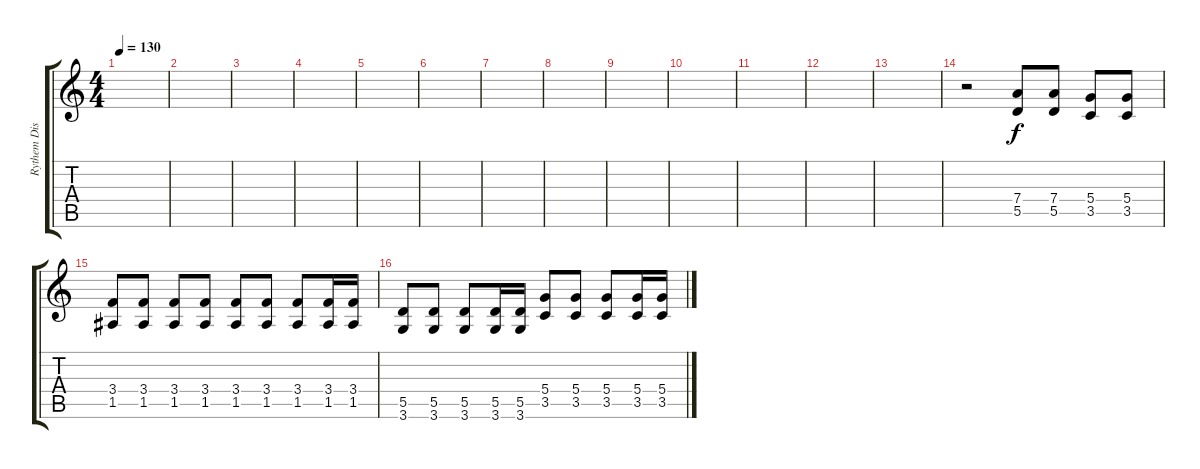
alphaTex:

\track ("Rythem Distortion" "Rythem Dis") {instrument distortionguitar}
\staff {score tabs}
\tuning (E4 B3 G3 D3 A2 E2) {hide}
\ts (4 4)
\tempo 130
\clef g2
\ks c
|
|
|
|
|
|
|
|
|
|
|
|
|
r.2 (7.4 5.5).8 (7.4 5.5).8 (5.4 3.5).8 (5.4 3.5).8 |
(3.4 1.5).8 (3.4 1.5).8 (3.4 1.5).8 (3.4 1.5).8 (3.4 1.5).8 (3.4 1.5).8 (3.4 1.5).8 (3.4 1.5).16 (3.4 1.5).16 |
(5.5 3.6).8 (5.5 3.6).8 (5.5 3.6).8 (5.5 3.6).16 (5.5 3.6).16 (5.4 3.5).8 (5.4 3.5).8 (5.4 3.5).8 (5.4 3.5).16 (5.4 3.5).16
